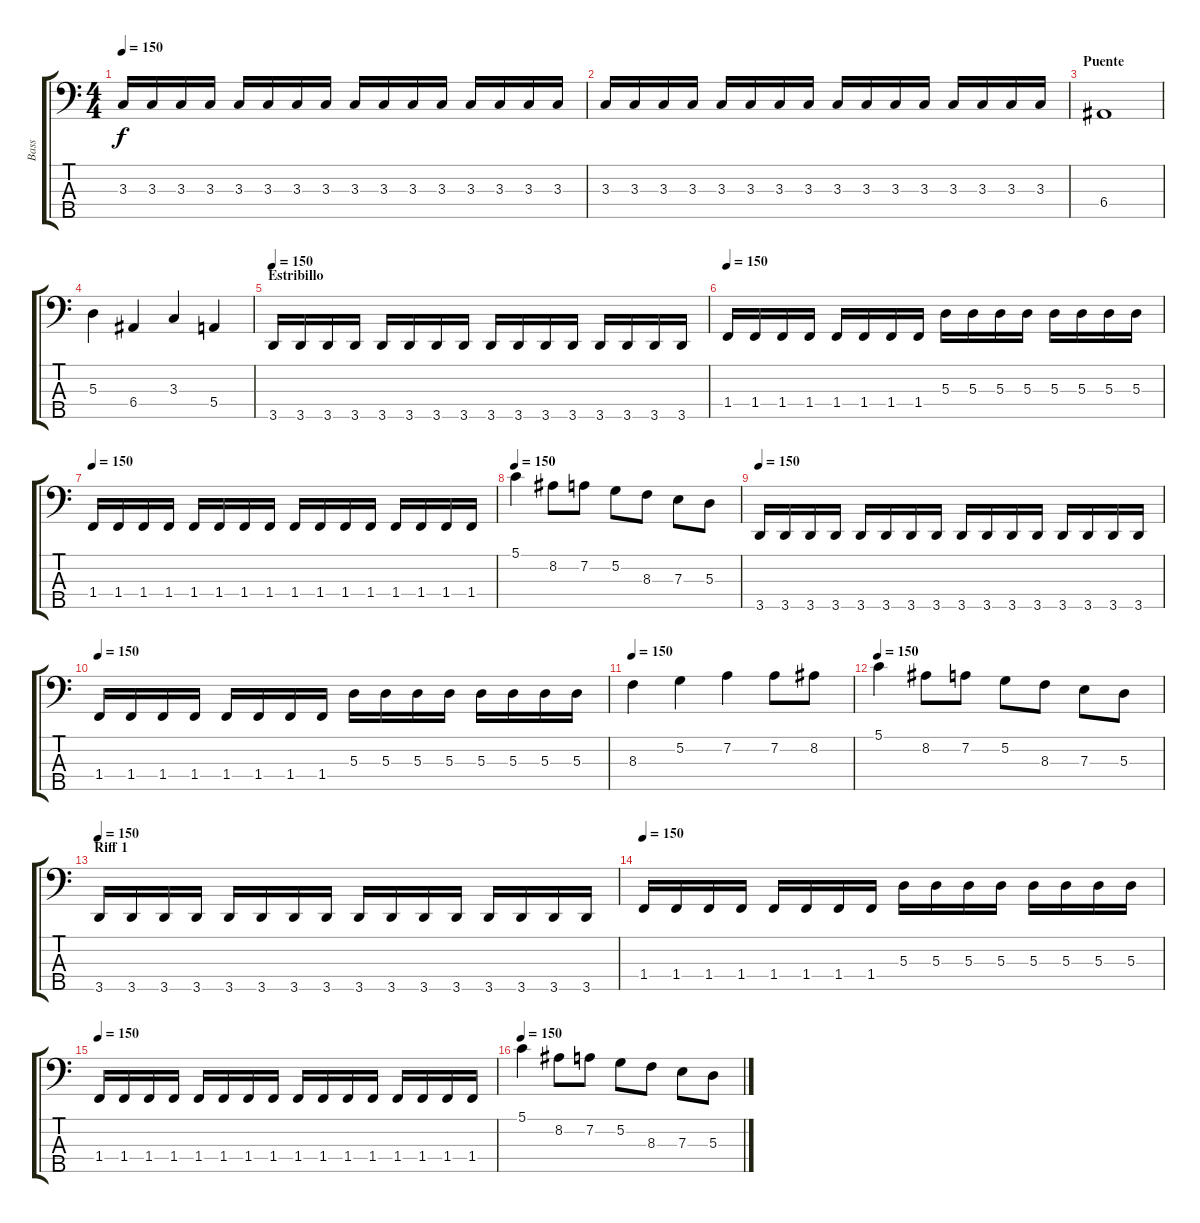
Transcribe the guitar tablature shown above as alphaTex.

\track ("Bass" "Bass") {instrument electricbasspick}
\staff {score tabs}
\tuning (G2 D2 A1 E1 B0) {hide}
\ts (4 4)
\tempo 150
\clef f4
\ks c
3.3.16{dy f} 3.3.16 3.3.16 3.3.16 3.3.16 3.3.16 3.3.16 3.3.16 3.3.16 3.3.16 3.3.16 3.3.16 3.3.16 3.3.16 3.3.16 3.3.16 |
3.3.16 3.3.16 3.3.16 3.3.16 3.3.16 3.3.16 3.3.16 3.3.16 3.3.16 3.3.16 3.3.16 3.3.16 3.3.16 3.3.16 3.3.16 3.3.16 |
\section ("" "Puente")
6.4.1 |
5.3.4 6.4.4 3.3.4 5.4.4 |
\section ("" "Estribillo")
\tempo 150
3.5.16 3.5.16 3.5.16 3.5.16 3.5.16 3.5.16 3.5.16 3.5.16 3.5.16 3.5.16 3.5.16 3.5.16 3.5.16 3.5.16 3.5.16 3.5.16 |
\tempo 150
1.4.16 1.4.16 1.4.16 1.4.16 1.4.16 1.4.16 1.4.16 1.4.16 5.3.16 5.3.16 5.3.16 5.3.16 5.3.16 5.3.16 5.3.16 5.3.16 |
\tempo 150
1.4.16 1.4.16 1.4.16 1.4.16 1.4.16 1.4.16 1.4.16 1.4.16 1.4.16 1.4.16 1.4.16 1.4.16 1.4.16 1.4.16 1.4.16 1.4.16 |
\tempo 150
5.1.4 8.2.8 7.2.8 5.2.8 8.3.8 7.3.8 5.3.8 |
\tempo 150
3.5.16 3.5.16 3.5.16 3.5.16 3.5.16 3.5.16 3.5.16 3.5.16 3.5.16 3.5.16 3.5.16 3.5.16 3.5.16 3.5.16 3.5.16 3.5.16 |
\tempo 150
1.4.16 1.4.16 1.4.16 1.4.16 1.4.16 1.4.16 1.4.16 1.4.16 5.3.16 5.3.16 5.3.16 5.3.16 5.3.16 5.3.16 5.3.16 5.3.16 |
\tempo 150
8.3.4 5.2.4 7.2.4 7.2.8 8.2.8 |
\tempo 150
5.1.4 8.2.8 7.2.8 5.2.8 8.3.8 7.3.8 5.3.8 |
\section ("" "Riff 1")
\tempo 150
3.5.16 3.5.16 3.5.16 3.5.16 3.5.16 3.5.16 3.5.16 3.5.16 3.5.16 3.5.16 3.5.16 3.5.16 3.5.16 3.5.16 3.5.16 3.5.16 |
\tempo 150
1.4.16 1.4.16 1.4.16 1.4.16 1.4.16 1.4.16 1.4.16 1.4.16 5.3.16 5.3.16 5.3.16 5.3.16 5.3.16 5.3.16 5.3.16 5.3.16 |
\tempo 150
1.4.16 1.4.16 1.4.16 1.4.16 1.4.16 1.4.16 1.4.16 1.4.16 1.4.16 1.4.16 1.4.16 1.4.16 1.4.16 1.4.16 1.4.16 1.4.16 |
\tempo 150
5.1.4 8.2.8 7.2.8 5.2.8 8.3.8 7.3.8 5.3.8
